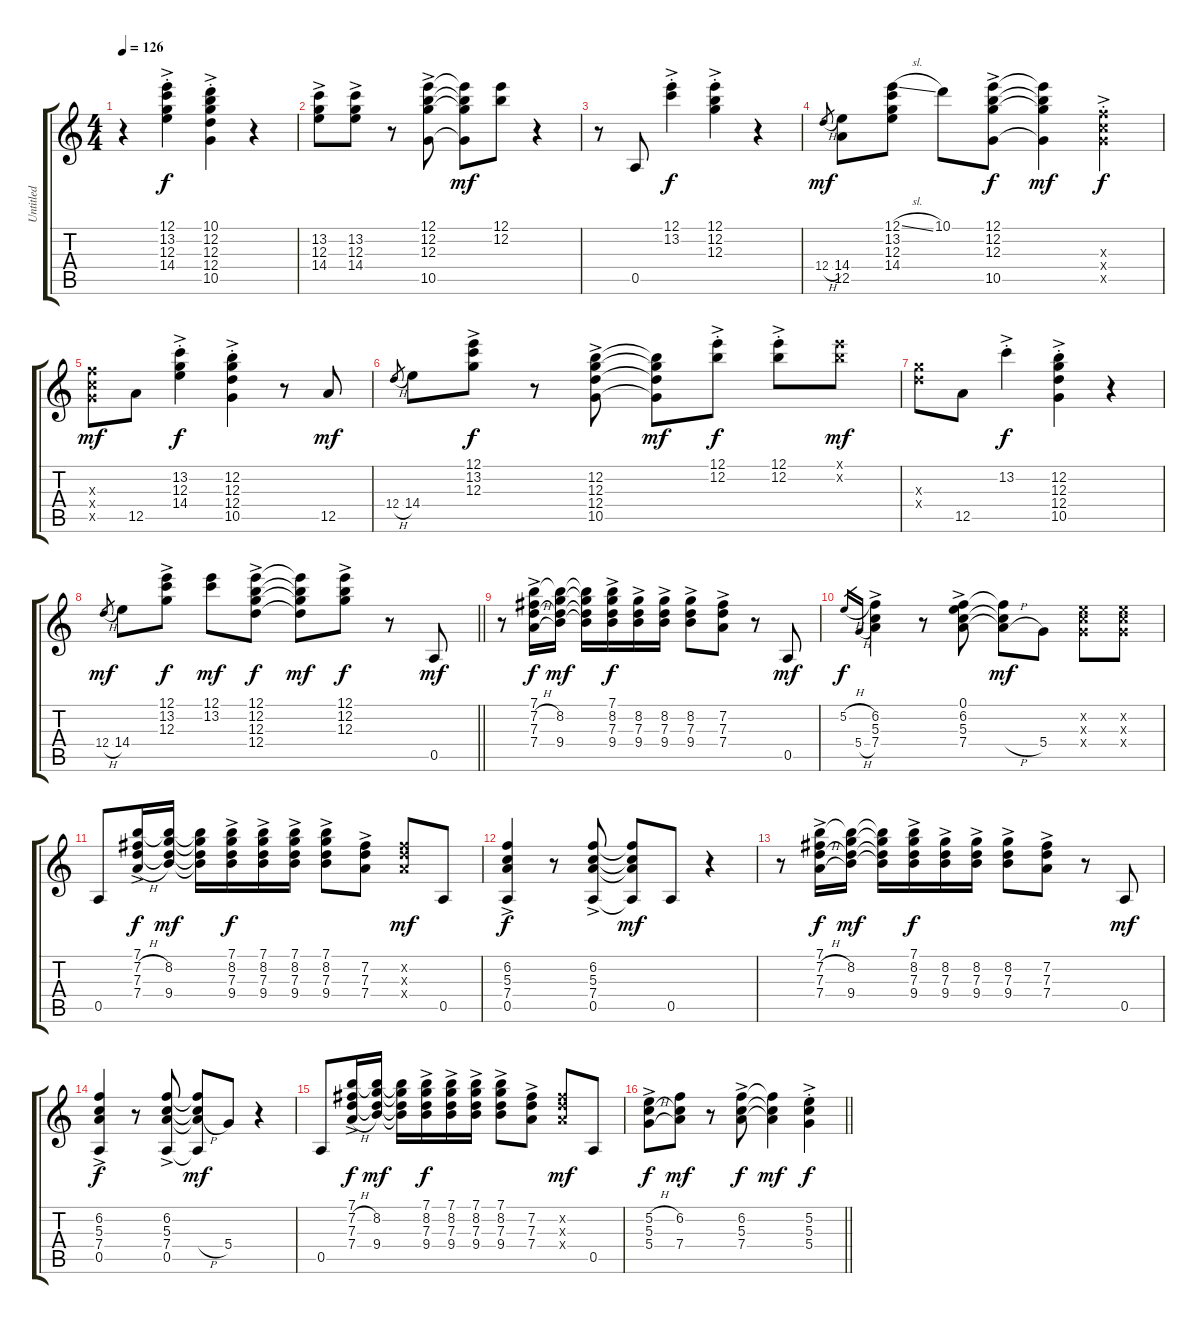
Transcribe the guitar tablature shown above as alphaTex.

\track ("Untitled" "Untitled") {instrument overdrivenguitar}
\staff {score tabs}
\tuning (E4 B3 G3 D3 A2 E2) {hide}
\ts (4 4)
\tempo 126
\clef g2
\ks c
r.4{dy mf} (12.1{ac st} 13.2{ac st} 12.3{ac st} 14.4{ac st}).4{dy f} (10.1{ac st} 12.2{ac st} 12.3{ac st} 12.4{ac st} 10.5{ac st}).4 r.4 |
(13.2{ac} 12.3{ac} 14.4{ac}).8 (13.2{ac} 12.3{ac} 14.4{ac}).8 r.8 (12.1{ac} 12.2{ac} 12.3{ac} 10.5{ac}).8 (12.1{t} 12.2{t} 12.3{t} 10.5{t}).8{dy mf} (12.1 12.2).8 r.4 |
r.8 0.5.8 (12.1{ac st} 13.2{ac st}).4{dy f} (12.1{ac st} 12.2{ac st} 12.3{ac st}).4 r.4 |
12.4{h}.8{gr dy mf} (14.4 12.5).8 (12.1{sl} 13.2 12.3 14.4).8 10.1.8 (12.1{ac} 12.2{ac} 12.3{ac} 10.5{ac}).8{dy f} (12.1{t} 12.2{t} 12.3{t} 10.5{t}).4{dy mf} (10.3{ac st x} 10.4{ac st x} 10.5{ac st x}).4{dy f} |
(10.3{x} 10.4{x} 10.5{x}).8{dy mf} 12.5.8 (13.2{ac st} 12.3{ac st} 14.4{ac st}).4{dy f} (12.2{ac st} 12.3{ac st} 12.4{ac st} 10.5{ac st}).4 r.8 12.5.8{dy mf} |
12.4{h}.8{gr} 14.4.8 (12.1{ac} 13.2{ac} 12.3{ac}).8{dy f} r.8 (12.2{ac} 12.3{ac} 12.4{ac} 10.5{ac}).8 (12.2{t} 12.3{t} 12.4{t} 10.5{t}).8{dy mf} (12.1{ac st} 12.2{ac st}).8{dy f} (12.1{ac st} 12.2{ac st}).8 (12.1{x} 12.2{x}).8{dy mf} |
(12.3{x} 12.4{x}).8 12.5.8 13.2{ac st}.4{dy f} (12.2{ac st} 12.3{ac st} 12.4{ac st} 10.5{ac st}).4 r.4 |
\barLineRight lightlight
12.4{h}.8{gr dy mf} 14.4.8 (12.1{ac} 13.2{ac} 12.3{ac}).8{dy f} (12.1 13.2).8{dy mf} (12.1{ac} 12.2{ac} 12.3{ac} 12.4{ac}).8{dy f} (12.1{t} 12.2{t} 12.3{t} 12.4{t}).8{dy mf} (12.1{ac} 12.2{ac} 12.3{ac}).8{dy f} r.8 0.5.8{dy mf} |
r.8 (7.1{ac} 7.2{h ac} 7.3{ac} 7.4{h ac}).16{dy f} (7.1{t} 8.2 7.3{t} 9.4).16{dy mf} (7.1{t} 8.2{t} 7.3{t} 9.4{t}).16 (7.1{ac} 8.2{ac} 7.3{ac} 9.4{ac}).16{dy f} (8.2{ac} 7.3{ac} 9.4{ac}).16 (8.2{ac} 7.3{ac} 9.4{ac}).16 (8.2{ac} 7.3{ac} 9.4{ac}).8 (7.2{ac} 7.3{ac} 7.4{ac}).8 r.8 0.5.8{dy mf} |
5.2{h}.16{gr dy f} 5.4{h}.16{gr} (6.2{ac} 5.3{ac} 7.4{ac}).4 r.8 (0.1{ac} 6.2{ac} 5.3{ac} 7.4{ac}).8 (6.2{t} 5.3{t} 7.4{h t}).8{dy mf} 5.4.8 (5.2{x} 5.3{x} 5.4{x}).8 (5.2{x} 5.3{x} 5.4{x}).8 |
0.5.8 (7.1{ac} 7.2{h ac} 7.3{ac} 7.4{h ac}).16{dy f} (7.1{t} 8.2 7.3{t} 9.4).16{dy mf} (7.1{t} 8.2{t} 7.3{t} 9.4{t}).16 (7.1{ac} 8.2{ac} 7.3{ac} 9.4{ac}).16{dy f} (7.1{ac} 8.2{ac} 7.3{ac} 9.4{ac}).16 (7.1{ac} 8.2{ac} 7.3{ac} 9.4{ac}).16 (7.1{ac} 8.2{ac} 7.3{ac} 9.4{ac}).8 (7.2{ac} 7.3{ac} 7.4{ac}).8 (7.2{x} 7.3{x} 7.4{x}).8{dy mf} 0.5.8 |
(6.2{ac} 5.3{ac} 7.4{ac} 0.5{ac}).4{dy f} r.8 (6.2{ac} 5.3{ac} 7.4{ac} 0.5{ac}).8 (6.2{t} 5.3{t} 7.4{t} 0.5{t}).8{dy mf} 0.5.8 r.4 |
r.8 (7.1{ac} 7.2{h ac} 7.3{ac} 7.4{h ac}).16{dy f} (7.1{t} 8.2 7.3{t} 9.4).16{dy mf} (7.1{t} 8.2{t} 7.3{t} 9.4{t}).16 (7.1{ac} 8.2{ac} 7.3{ac} 9.4{ac}).16{dy f} (8.2{ac} 7.3{ac} 9.4{ac}).16 (8.2{ac} 7.3{ac} 9.4{ac}).16 (8.2{ac} 7.3{ac} 9.4{ac}).8 (7.2{ac} 7.3{ac} 7.4{ac}).8 r.8 0.5.8{dy mf} |
(6.2{ac} 5.3{ac} 7.4{ac} 0.5{ac}).4{dy f} r.8 (6.2{ac} 5.3{ac} 7.4{ac} 0.5{ac}).8 (6.2{t} 5.3{t} 7.4{h t} 0.5{t}).8{dy mf} 5.4.8 r.4 |
0.5.8 (7.1{ac} 7.2{h ac} 7.3{ac} 7.4{h ac}).16{dy f} (7.1{t} 8.2 7.3{t} 9.4).16{dy mf} (7.1{t} 8.2{t} 7.3{t} 9.4{t}).16 (7.1{ac} 8.2{ac} 7.3{ac} 9.4{ac}).16{dy f} (7.1{ac} 8.2{ac} 7.3{ac} 9.4{ac}).16 (7.1{ac} 8.2{ac} 7.3{ac} 9.4{ac}).16 (7.1{ac} 8.2{ac} 7.3{ac} 9.4{ac}).8 (7.2{ac} 7.3{ac} 7.4{ac}).8 (7.2{x} 7.3{x} 7.4{x}).8{dy mf} 0.5.8 |
\barLineRight lightlight
(5.2{h ac} 5.3{ac} 5.4{h ac}).8{dy f} (6.2 5.3{t} 7.4).8{dy mf} r.8 (6.2{ac} 5.3{ac} 7.4{ac}).8{dy f} (6.2{t} 5.3{t} 7.4{t}).4{dy mf} (5.2{ac st} 5.3{ac st} 5.4{ac st}).4{dy f}
